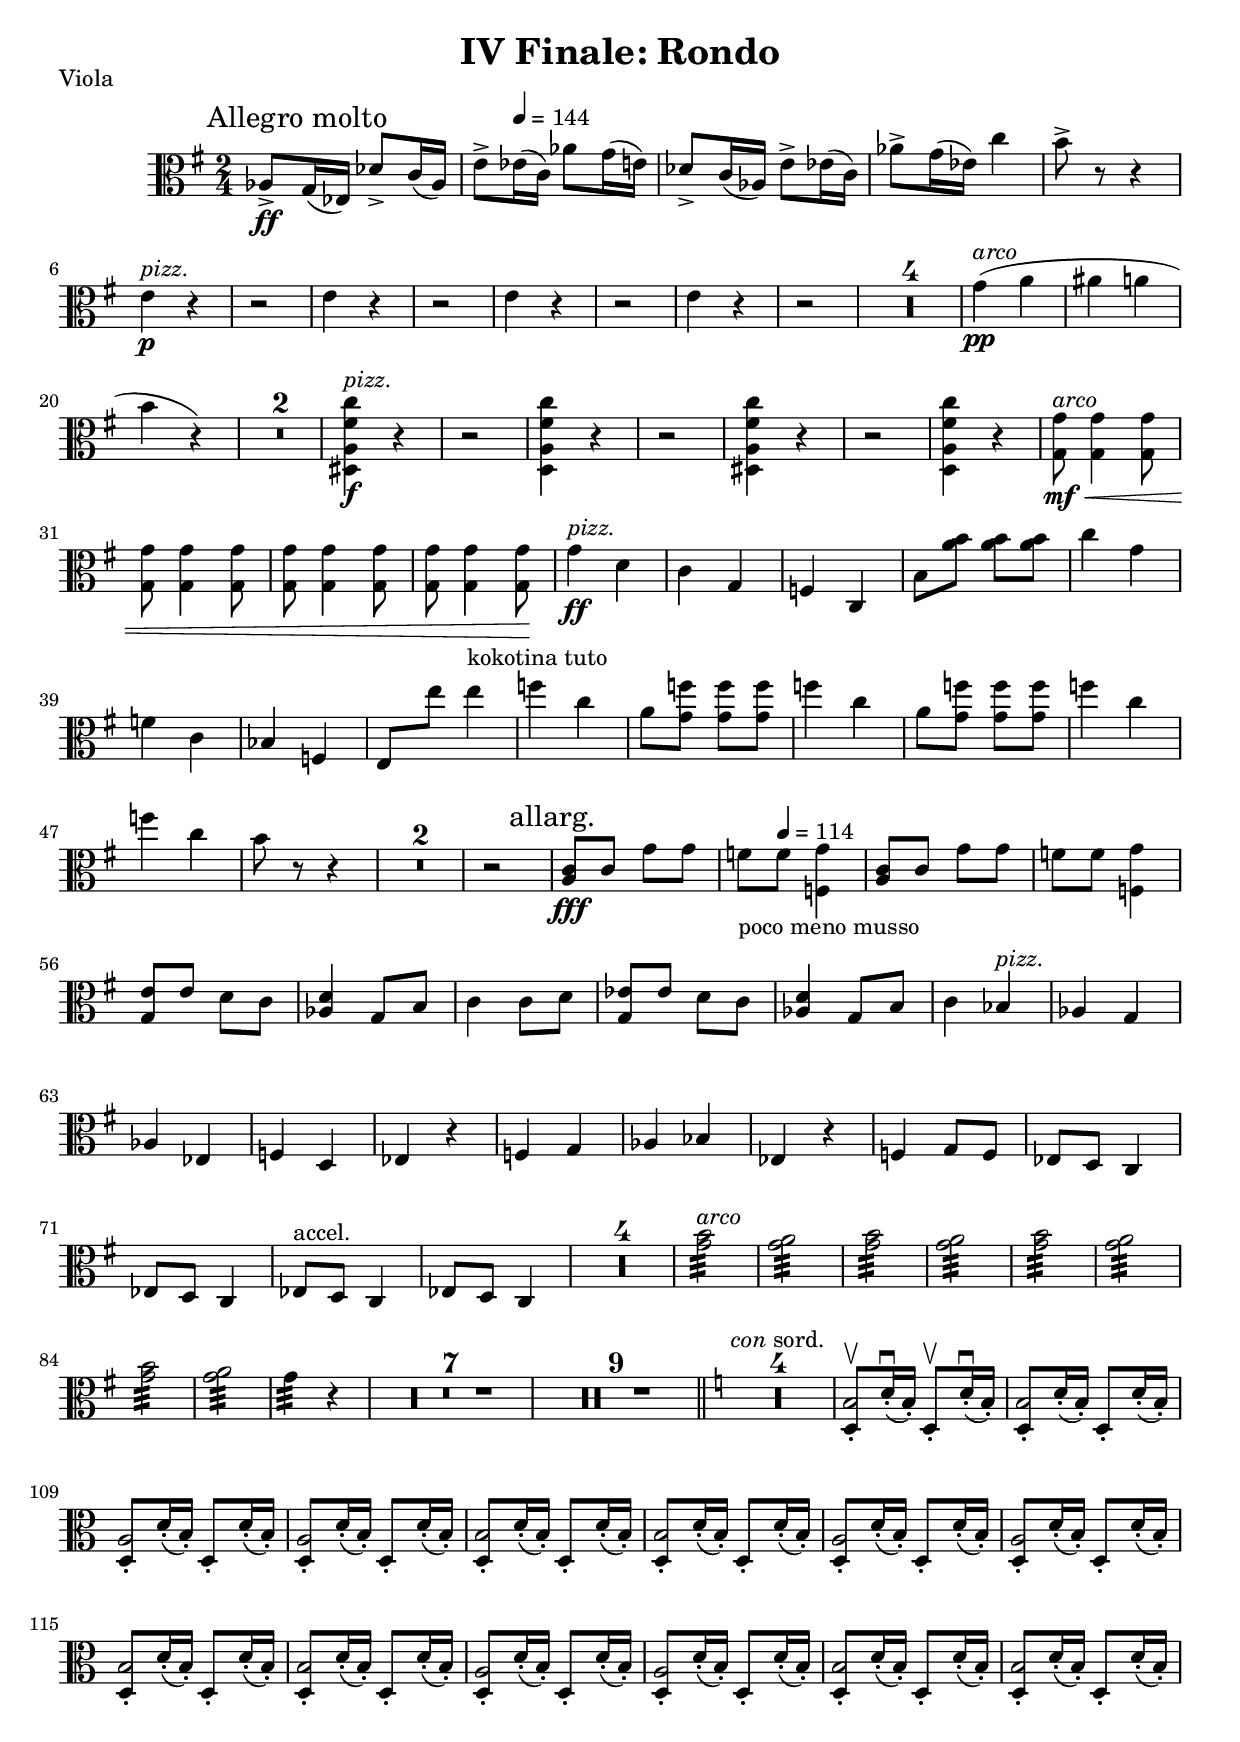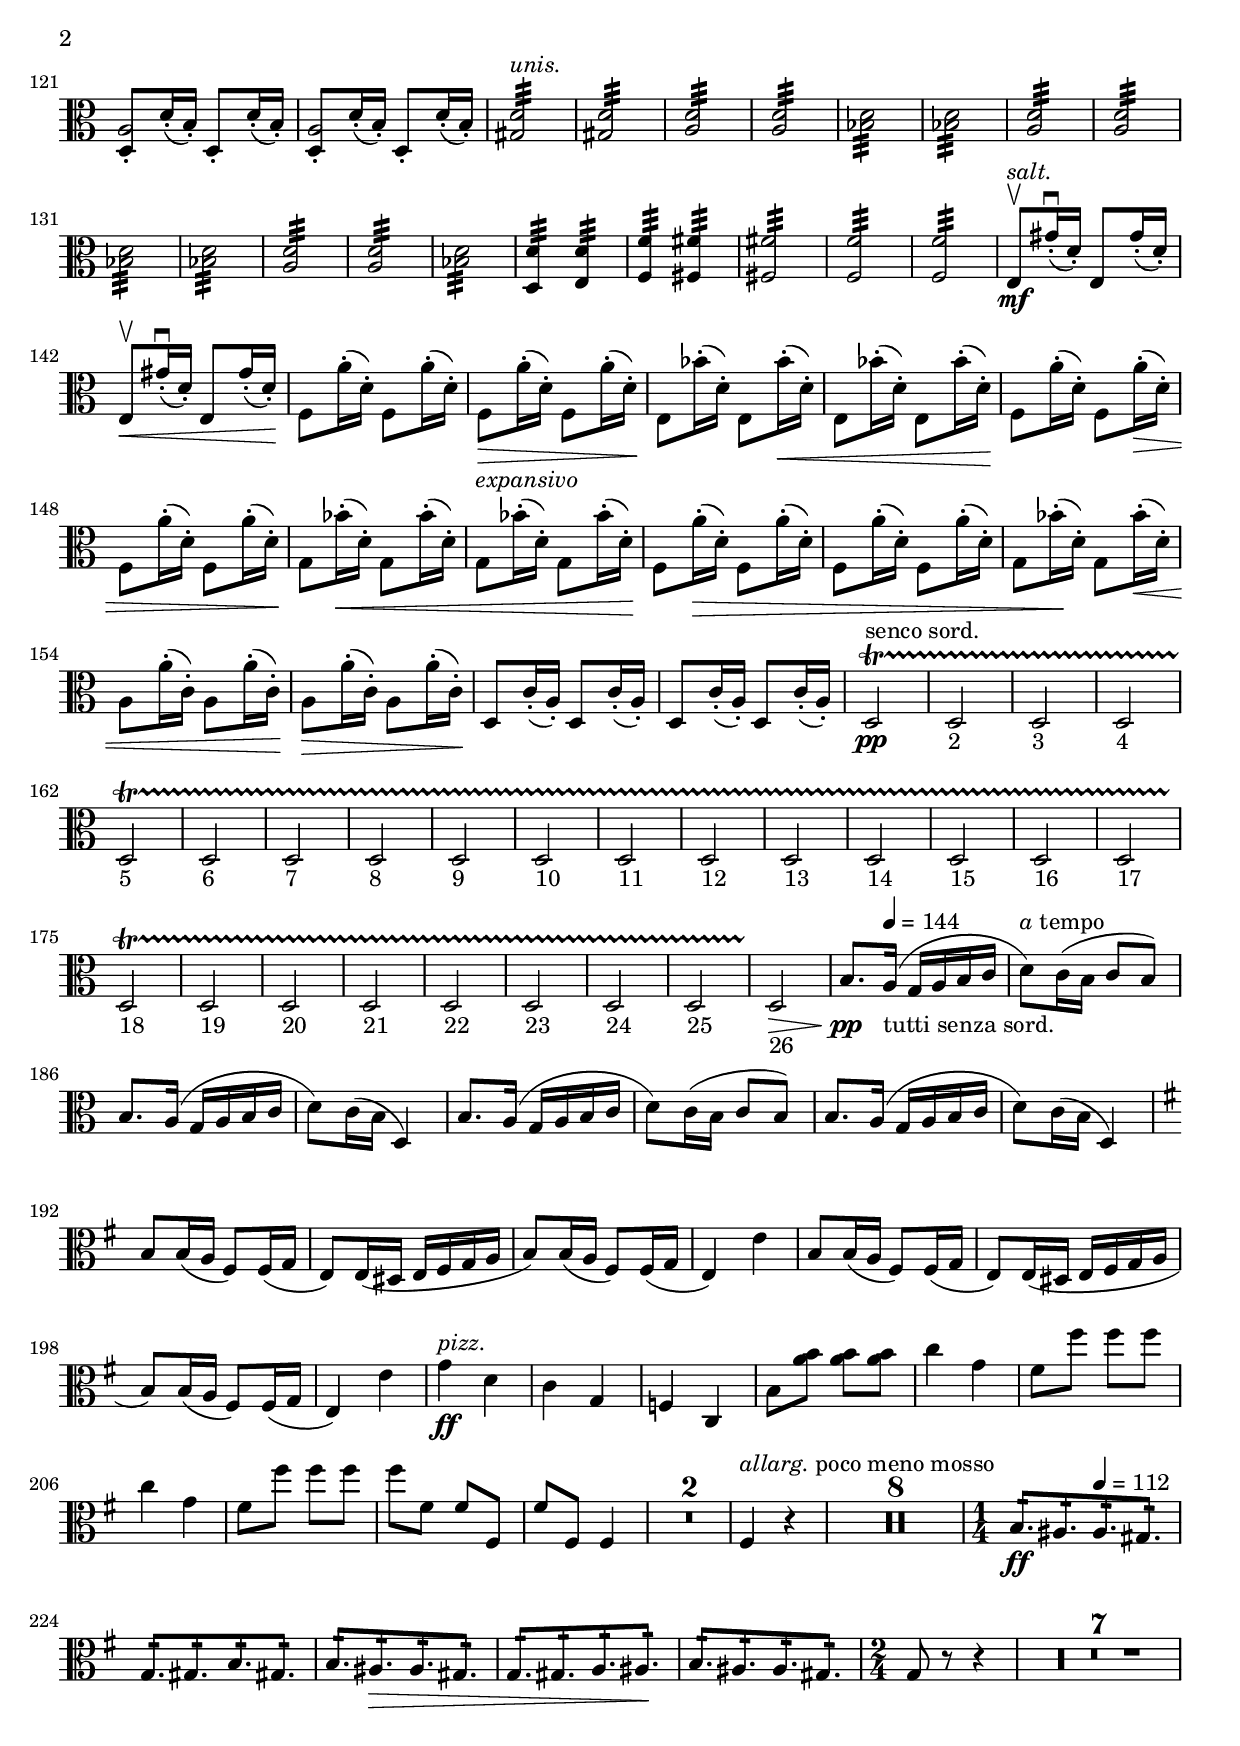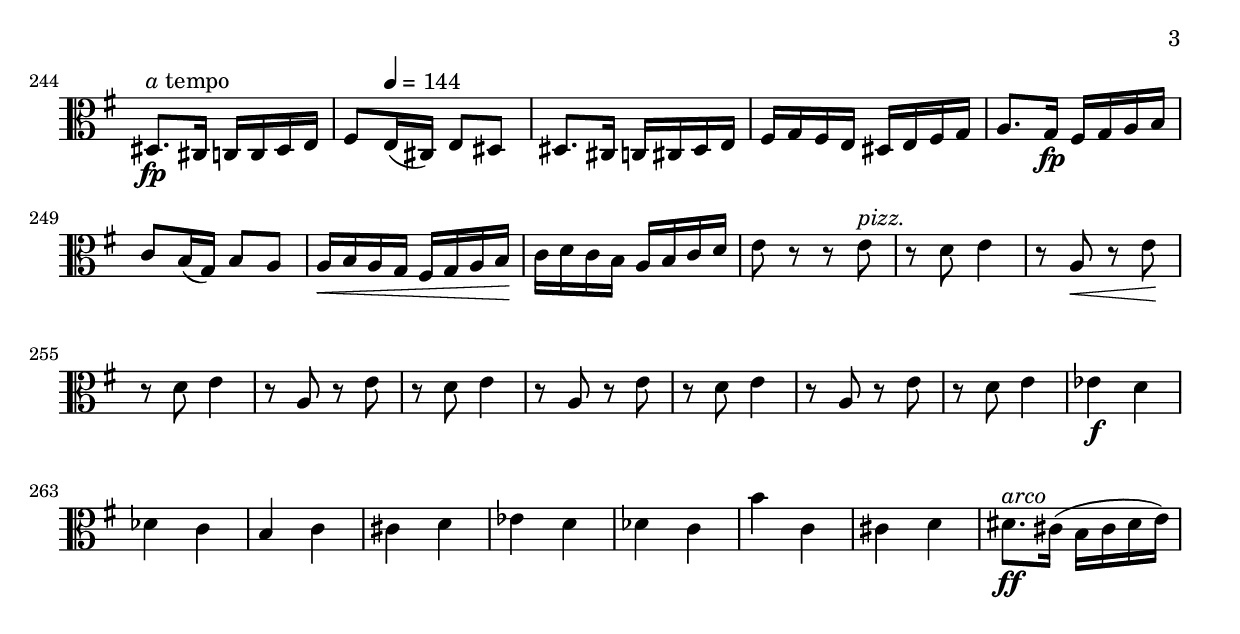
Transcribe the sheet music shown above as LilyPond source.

\version "2.19.80"


\header {
  title = "IV Finale: Rondo"
    piece = "Viola"
}



{
  \key g \major

\time 2/4
  \clef alto

\relative{
as8->\ff\mark "Allegro molto" g16( es) des'8-> c16( as)

e'8->\tempo 4 = 144 es16( c) as'8 g16( e)

des8-> c16( as) e'8-> es16( c)

as'8-> g16( es) c'4

b8-> r8 r4

e,4\p^\markup { \italic pizz. } r

r2

e4 r

r2

e4 r

r2

e4 r

r2

\compressFullBarRests
R1*2

g4^\markup { \italic arco }\pp( a

ais a

b r)

R1}

<dis a fis' c''>4\f^\markup { \italic pizz. } r

r2

<d a fis' c''>4 r

r2

<dis a fis' c''>4 r

r2

<d a fis' c''>4 r

<g g'>8\mf^\markup { \italic arco }\< <g g'>4 <g g'>8

<g g'>8 <g g'>4 <g g'>8

<g g'>8 <g g'>4 <g g'>8

<g g'>8 <g g'>4 <g g'>8\!

g'4\ff^\markup { \italic pizz. } d'

c' g

f c

\relative{
b8 <a' b> <a b> <a b> 

c4 g

f c

bes f

e8 e'' e4^"kokotina tuto" 

f c

a8 <g f'> <g f'> <g f'> 

f'4 c

a8 <g f'> <g f'> <g f'> 

f'4 c

f4 c

b8 r8 r4

R2*2

r2\mark "allarg."
}

\relative{
<a c>8\fff c g' g

f-"poco meno musso"\tempo 4 = 114 f <f, g'>4

<a c>8c g' g

f f <f, g'>4

<g e'>8 e' d c

<as d>4 g8 b

c4 c8 d

<g, es'> es' d c

<as d>4 g8 b

c4 bes^\markup { \italic pizz. }

as g

as es

f d 

es r

f g

as bes

es, r

f g8 f

es d c4

es8 d c4

es8^"accel." d c4

es8 d c4
}

R2*4

<g' b'>2:32^\markup { \italic arco }

<g' a'>:

<g' b'>:

<g' a'>:

<g' b'>:

<g' a'>:

<g' b'>:

<g' a'>:

g'4: r

R2*7

R2*9\bar "||"

\key c \major

R2*4^\markup { \italic con sord. }

<<

{d8\upbow-. d'16\downbow-.( b-.) d8-.\upbow d'16\downbow-.( b-.)


d8-. d'16-.( b-.) d8-. d'16-.( b-.)

d8-. d'16-.( b-.) d8-. d'16-.( b-.)

d8-. d'16-.( b-.) d8-. d'16-.( b-.)

d8-. d'16-.( b-.) d8-. d'16-.( b-.)

d8-. d'16-.( b-.) d8-. d'16-.( b-.)

d8-. d'16-.( b-.) d8-. d'16-.( b-.)

d8-. d'16-.( b-.) d8-. d'16-.( b-.)

d8-. d'16-.( b-.) d8-. d'16-.( b-.)

d8-. d'16-.( b-.) d8-. d'16-.( b-.)

d8-. d'16-.( b-.) d8-. d'16-.( b-.)

d8-. d'16-.( b-.) d8-. d'16-.( b-.)

d8-. d'16-.( b-.) d8-. d'16-.( b-.)

d8-. d'16-.( b-.) d8-. d'16-.( b-.)

d8-. d'16-.( b-.) d8-. d'16-.( b-.)

d8-. d'16-.( b-.) d8-. d'16-.( b-.)

}

{b2 b a a b b a a b b a a b b a a}

>>

\relative{
<gis d'>2:32^\markup { \italic unis. }

<gis d'>:

<a d>:

<a d>:

<bes d>:

<bes d>:

<a d>:

<a d>:

<bes d>:

<bes d>:

<a d>:

<a d>:

<bes d>:
}

<d d'>4: <e d'>4:

<f f'>4: <fis fis'>4:

<fis fis'>2:

<f f'>2:

<f f'>2:

e8\upbow\mf^\markup { \italic salt. } gis'16\downbow-.( d'-.) e8 gis'16-.( d'-.)

e8\upbow\< gis'16\downbow-.( d'-.) e8 gis'16-.( d'-.)\!

f8 a'16-.( d'-.) f8 a'16-.( d'-.)

f8\> a'16-.( d'-.) f8 a'16-.( d'-.)\!

e8 bes'16-.( d'-.) e8 bes'16-.\<( d'-.)

e8 bes'16-.( d'-.) e8 bes'16-.( d'-.)\!

f8 a'16-.( d'-.) f8 a'16-.\>( d'-.)

f8 a'16-.( d'-.) f8 a'16-.( d'-.)\!

g8 bes'16-.\<( d'-.) g8 bes'16-.( d'-.)

g8^\markup { \italic expansivo } bes'16-.( d'-.) g8 bes'16-.( d'-.)\!

f8 a'16-.\>( d'-.) f8 a'16-.( d'-.)

f8 a'16-.( d'-.) f8 a'16-.( d'-.)

g8 bes'16-.\!( d'-.) g8 bes'16-.\<( d'-.)

a8 a'16-.( c'-.) a8 a'16-.( c'-.)\!

a8\> a'16-.( c'-.) a8 a'16-.( c'-.)\!

d8 c'16-.( a-.) d8 c'16-.( a-.)

d8 c'16-.( a-.) d8 c'16-.( a-.)

d2\pp ^"senco sord."\startTrillSpan

d-"2" d-"3"

d-"4" d-"5" d-"6" d-"7" d-"8" d-"9" d-"10" d-"11" d-"12" d-"13" d-"14"
d-"15" d-"16" d-"17" d-"18" d-"19" d-"20" d-"21" d-"22" d-"23" d-"24" d-"25"

d-"26"\>\stopTrillSpan

\relative{
b8.\!\pp\tempo 4 = 144 a16-"tutti senza sord."( g a b c

d8)^\markup { \italic a tempo } c16( b c8 b)


b8. a16( g a b c

d8) c16( b d,4)


b'8. a16( g a b c

d8) c16( b c8 b)

b8. a16( g a b c

d8) c16( b d,4)

\key g \major

b'8 b16( a fis8) fis16( g

e8) e16( dis e fis g a 

b8) b16( a fis8) fis16( g

e4) e'

b8 b16( a fis8) fis16( g 

e8) e16( dis e fis g a

b8) b16( a fis8) fis16( g 

e4) e'

g\ff^\markup { \italic pizz. } d

c g

f c

b'8 <a' b> <a b> <a b>

c4 g

fis8 fis' fis fis

c4 g

fis8 fis' fis fis

fis fis, fis fis,

fis' fis, fis4

R2*2

fis4^\markup { \italic allarg.   poco meno mosso } r

R2*8

\time 1/4

b8.:16\ff ais8.:\tempo 4 = 112 a8.: gis8.:

g8.: gis8.: b8.: gis8.:

b8.: ais8.:\> a8.: gis8.:

g8.: gis8.: a8.: ais8.:\!

b8.: ais8.: a8.: gis8.:

\time 2/4

g8 r8 r4

R2*7

dis8.\fp^\markup { \italic a tempo }  cis16 c c dis e

fis8\tempo 4 = 144 e16( cis) e8 dis

dis8. cis16 c cis dis e

fis g fis e dis e fis g 

a8. g16\fp fis g a b

c8 b16( g) b8 a

a16\< b a g fis g a b\!

c d c b a b c d

e8 r r e^\markup { \italic pizz. }

r8 d e4
}
r8 a\< r e'\!

r d' e'4

r8 a r e'

r d' e'4

r8 a r e'

r d' e'4

r8 a r e'

r d' e'4

es'\f d'

des' c'

b c'

cis' d'

es' d'

des' c'

b' c'

cis' d'

dis'8.\ff^\markup { \italic arco } cis'16( b cis' dis' e') 


 

















}
